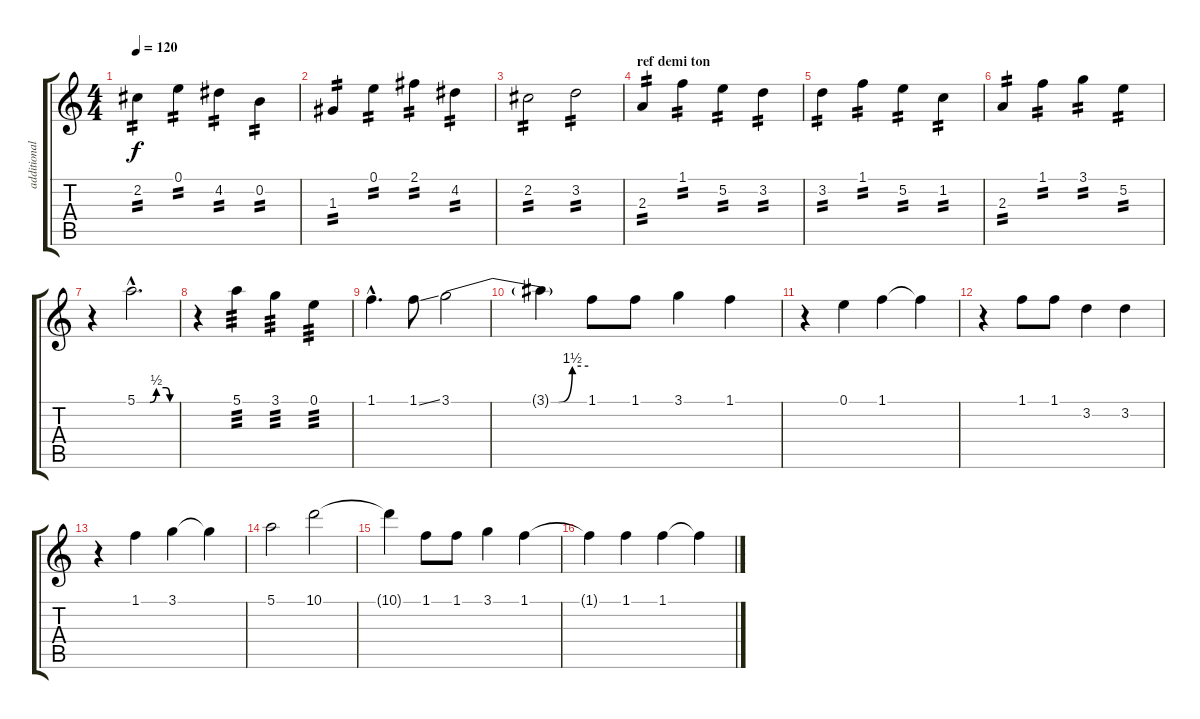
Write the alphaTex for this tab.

\track ("additional guitar" "additional") {instrument distortionguitar}
\staff {score tabs}
\tuning (E4 B3 G3 D3 A2 E2) {hide}
\ts (4 4)
\tempo 120
\clef g2
\ks c
2.2.4{tp 2 dy f} 0.1.4{tp 2} 4.2.4{tp 2} 0.2.4{tp 2} |
1.3.4{tp 2} 0.1.4{tp 2} 2.1.4{tp 2} 4.2.4{tp 2} |
2.2.2{tp 2} 3.2.2{tp 2} |
\section ("" "ref demi ton")
2.3.4{tp 2} 1.1.4{tp 2} 5.2.4{tp 2} 3.2.4{tp 2} |
3.2.4{tp 2} 1.1.4{tp 2} 5.2.4{tp 2} 1.2.4{tp 2} |
2.3.4{tp 2} 1.1.4{tp 2} 3.1.4{tp 2} 5.2.4{tp 2} |
r.4{instrument distortionguitar} 5.1{be (custom 0 0 20 0 30 2 45 2 51 0 60 0) hac}.2{d} |
r.4 5.1.4{tp 3} 3.1.4{tp 3} 0.1.4{tp 3} |
1.1{hac}.4{d} 1.1{ss}.8 3.1{be (custom 0 0 47 0 53 6 60 6)}.2 |
3.1{t}.4 1.1.8 1.1.8 3.1.4 1.1.4 |
r.4 0.1.4 1.1.4 1.1{t}.4 |
r.4 1.1.8 1.1.8 3.2.4 3.2.4 |
r.4 1.1.4 3.1.4 3.1{t}.4 |
5.1.2 10.1.2 |
10.1{t}.4 1.1.8 1.1.8 3.1.4 1.1.4 |
1.1{t}.4 1.1.4 1.1.4 1.1{t}.4
